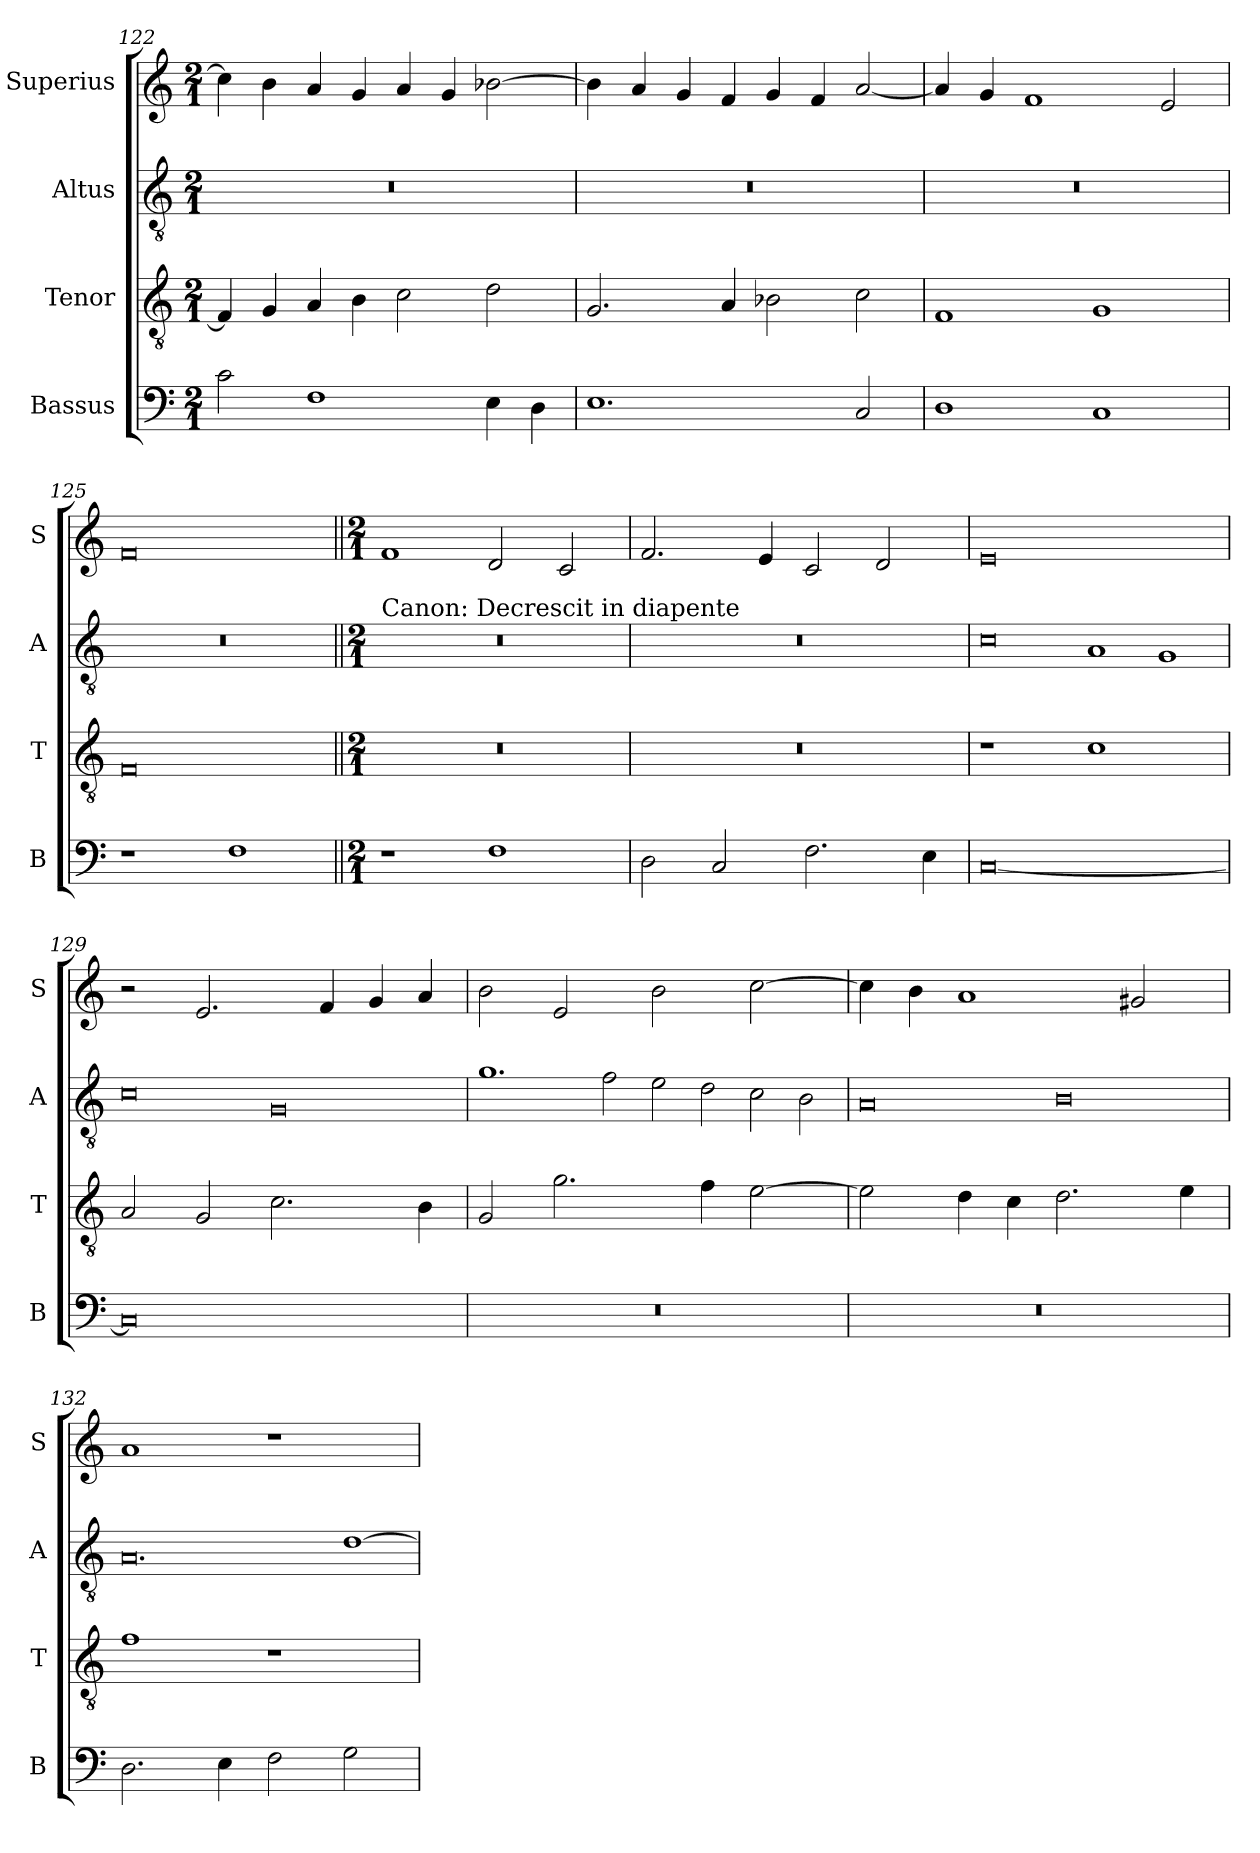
**kern	**kern	**kern	**kern
*part4	*part3	*part2	*part1
*staff4	*staff3	*staff2	*staff1
*I"Bassus	*I"Tenor	*I"Altus	*I"Superius
*I'B	*I'T	*I'A	*I'S
*clefF4	*clefGv2	*clefGv2	*clefG2
*k[]	*k[]	*k[]	*k[]
*M2/1	*M2/1	*M2/1	*M2/1
=122	=122	=122	=122
2c\	4F/]	0r	4cc\]
.	4G/	.	4b\
1F	4A/	.	4a/
.	4B\	.	4g/
.	2c\	.	4a/
.	.	.	4g/
4E\	2d\	.	[2b-X\
4D\	.	.	.
=123	=123	=123	=123
1.E	2.G/	0r	4b-\]
.	.	.	4a/
.	.	.	4g/
.	4A/	.	4f/
.	2B-X\	.	4g/
.	.	.	4f/
2C/	2c\	.	[2a/
=124	=124	=124	=124
1D	1F	0r	4a/]
.	.	.	4g/
.	.	.	1f
1C	1G	.	.
.	.	.	2e/
=125	=125	=125	=125
1r	0F	0r	0f
1F	.	.	.
!!LO:LB:g=z
=126||	=126||	=126||	=126||
*k[]	*k[]	*k[]	*k[]
*M2/1	*M2/1	*M2/1	*M2/1
!	!	!LO:TX:a:t=Canon&colon; Decrescit in diapente	!
!	!	!LO:N:vis=00	!
1r	0r	0r	1f
1F	.	.	2d/
.	.	.	2c/
=127	=127	=127	=127
!	!	!LO:N:vis=00	!
2D\	0r	0r	2.f/
2C/	.	.	.
.	.	.	4e/
2.F\	.	.	2c/
.	.	.	2d/
4E\	.	.	.
=128	=128	=128	=128
!	!	!LO:N:vis=0	!
[0C	1r	1c	0e
!	!	!LO:N:vis=1	!
.	1c	2A	.
!	!	!LO:N:vis=1	!
.	.	2G	.
=129	=129	=129	=129
!	!	!LO:N:vis=0	!
0C]	2A/	1c	2r
.	2G/	.	2.e/
!	!	!LO:N:vis=0	!
.	2.c\	1G	.
.	.	.	4f/
.	.	.	4g/
.	4B\	.	4a/
=130	=130	=130	=130
!	!	!LO:N:vis=1.	!
0r	2G/	2.g	2b\
.	2.g\	.	2e/
!	!	!LO:N:vis=2	!
.	.	4f\	.
!	!	!LO:N:vis=2	!
.	.	4e\	2b\
!	!	!LO:N:vis=2	!
.	4f\	4d\	.
!	!	!LO:N:vis=2	!
.	[2e\	4c\	[2cc\
!	!	!LO:N:vis=2	!
.	.	4B\	.
=131	=131	=131	=131
!	!	!LO:N:vis=0	!
0r	2e\]	1A	4cc\]
.	.	.	4b\
.	4d\	.	1a
.	4c\	.	.
!	!	!LO:N:vis=0	!
.	2.d\	1B	.
.	.	.	2g#X/
.	4e\	.	.
=132	=132	=132	=132
!	!	!LO:N:vis=0.	!
2.D\	1f	1.A	1a
4E\	.	.	.
2F\	1r	.	1r
!	!	!LO:N:vis=1	!
2G\	.	[2d	.
=	=	=	=
*-	*-	*-	*-
